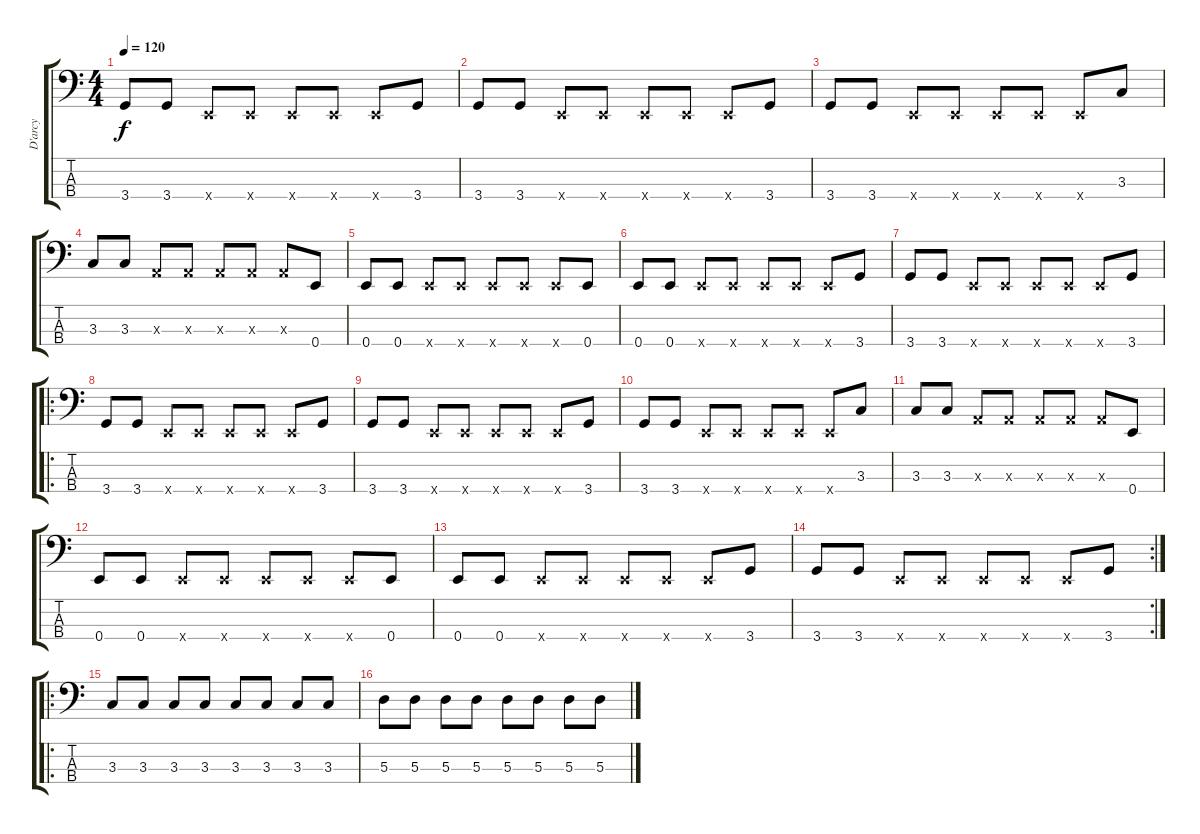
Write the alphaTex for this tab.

\track ("D'arcy" "D'arcy") {instrument acousticguitarnylon}
\staff {score tabs}
\tuning (G2 D2 A1 E1) {hide}
\ts (4 4)
\tempo 120
\clef f4
\ks c
3.4.8{dy f instrument acousticguitarnylon} 3.4.8 0.4{x}.8 0.4{x}.8 0.4{x}.8 0.4{x}.8 0.4{x}.8 3.4.8 |
3.4.8 3.4.8 0.4{x}.8 0.4{x}.8 0.4{x}.8 0.4{x}.8 0.4{x}.8 3.4.8 |
3.4.8 3.4.8 0.4{x}.8 0.4{x}.8 0.4{x}.8 0.4{x}.8 0.4{x}.8 3.3.8 |
3.3.8 3.3.8 0.3{x}.8 0.3{x}.8 0.3{x}.8 0.3{x}.8 0.3{x}.8 0.4.8 |
0.4.8 0.4.8 0.4{x}.8 0.4{x}.8 0.4{x}.8 0.4{x}.8 0.4{x}.8 0.4.8 |
0.4.8 0.4.8 0.4{x}.8 0.4{x}.8 0.4{x}.8 0.4{x}.8 0.4{x}.8 3.4.8 |
3.4.8 3.4.8 0.4{x}.8 0.4{x}.8 0.4{x}.8 0.4{x}.8 0.4{x}.8 3.4.8 |
\ro
3.4.8 3.4.8 0.4{x}.8 0.4{x}.8 0.4{x}.8 0.4{x}.8 0.4{x}.8 3.4.8 |
3.4.8 3.4.8 0.4{x}.8 0.4{x}.8 0.4{x}.8 0.4{x}.8 0.4{x}.8 3.4.8 |
3.4.8 3.4.8 0.4{x}.8 0.4{x}.8 0.4{x}.8 0.4{x}.8 0.4{x}.8 3.3.8 |
3.3.8 3.3.8 0.3{x}.8 0.3{x}.8 0.3{x}.8 0.3{x}.8 0.3{x}.8 0.4.8 |
0.4.8 0.4.8 0.4{x}.8 0.4{x}.8 0.4{x}.8 0.4{x}.8 0.4{x}.8 0.4.8 |
0.4.8 0.4.8 0.4{x}.8 0.4{x}.8 0.4{x}.8 0.4{x}.8 0.4{x}.8 3.4.8 |
\rc 2
3.4.8 3.4.8 0.4{x}.8 0.4{x}.8 0.4{x}.8 0.4{x}.8 0.4{x}.8 3.4.8 |
\ro
3.3.8 3.3.8 3.3.8 3.3.8 3.3.8 3.3.8 3.3.8 3.3.8 |
5.3.8 5.3.8 5.3.8 5.3.8 5.3.8 5.3.8 5.3.8 5.3.8
